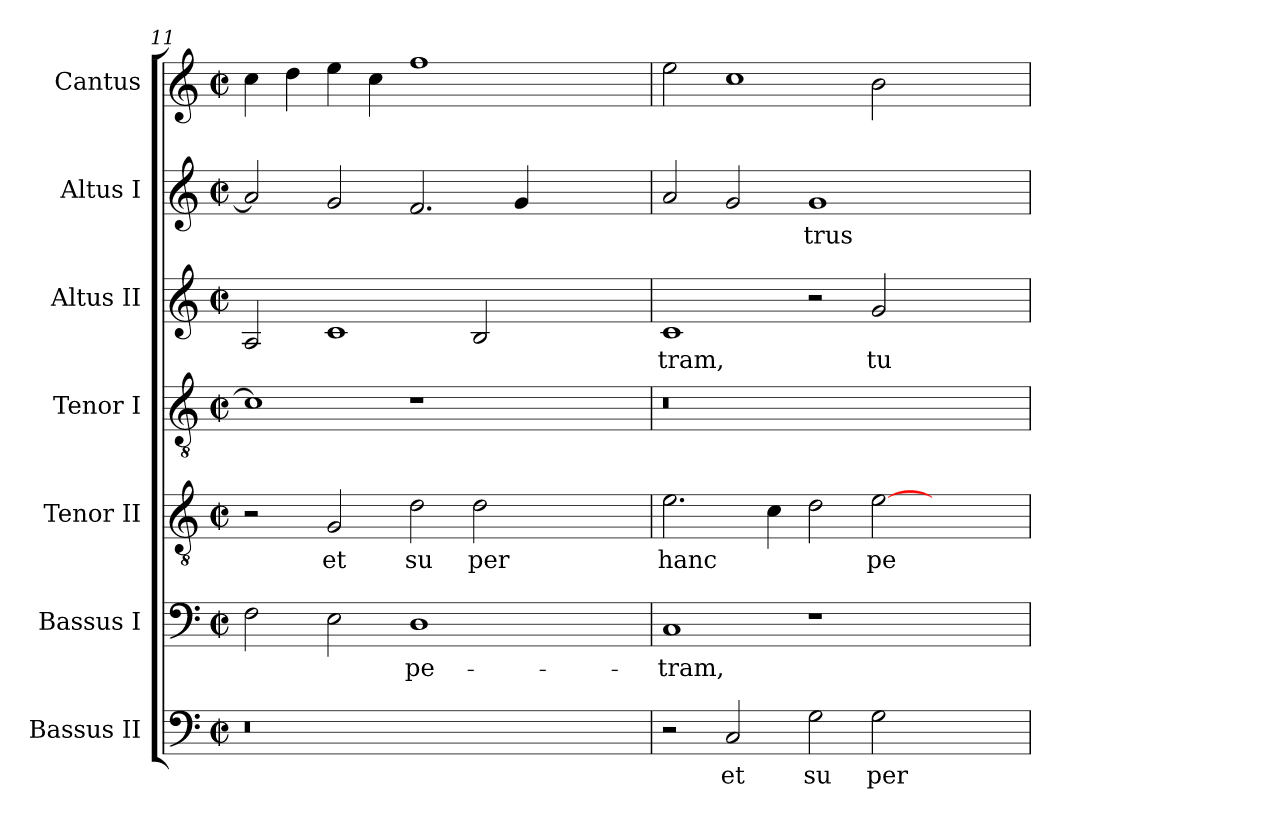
**kern	**text	**kern	**text	**kern	**text	**kern	**kern	**text	**kern	**text	**kern
*part7	*part7	*part6	*part6	*part5	*part5	*part4	*part3	*part3	*part2	*part2	*part1
*staff7	*staff7	*staff6	*staff6	*staff5	*staff5	*staff4	*staff3	*staff3	*staff2	*staff2	*staff1
*I"Bassus II	*	*I"Bassus I	*	*I"Tenor II	*	*I"Tenor I	*I"Altus II	*	*I"Altus I	*	*I"Cantus
*clefF4	*	*clefF4	*	*clefGv2	*	*clefGv2	*clefG2	*	*clefG2	*	*clefG2
*M2/2	*	*M2/2	*	*M2/2	*	*M2/2	*M2/2	*	*M2/2	*	*M2/2
*met(c|)	*	*met(c|)	*	*met(c|)	*	*met(c|)	*met(c|)	*	*met(c|)	*	*met(c|)
=11	=11	=11	=11	=11	=11	=11	=11	=11	=11	=11	=11
0r	.	2F\	.	2r	.	1c]	2A/	.	2a/]	.	4cc\
.	.	.	.	.	.	.	.	.	.	.	4dd\
!	!	!	!	!	!LO:LY:b:cj	!	!	!	!	!	!
.	.	2E\	.	2G/	et	.	1c	.	2g/	.	4ee\
.	.	.	.	.	.	.	.	.	.	.	4cc\
!	!	!	!LO:LY:b:cj	!	!LO:LY:b:cj	!LO:N:vis=1	!	!	!	!	!
.	.	1D	pe-	2d\	su	0r	.	.	2.f/	.	1ff
!	!	!	!	!	!LO:LY:b:cj	!	!	!	!	!	!
.	.	.	.	2d\	per	.	2B/	.	.	.	.
.	.	.	.	.	.	.	.	.	4g/	.	.
1ryy	.	1ryy	.	1ryy	.	.	1ryy	.	1ryy	.	1ryy
=12	=12	=12	=12	=12	=12	=12	=12	=12	=12	=12	=12
!	!	!	!LO:LY:b:cj	!	!LO:LY:b	!	!	!LO:LY:b:cj	!	!	!
2r	.	1C	-tram,	2.e\	hanc	0r	1c	tram,	2a/	.	2ee\
!	!LO:LY:b:cj	!	!	!	!	!	!	!	!	!	!
2C/	et	.	.	.	.	.	.	.	2g/	.	1cc
.	.	.	.	4c\	.	.	.	.	.	.	.
!	!LO:LY:b:cj	!LO:N:vis=1	!	!	!	!	!	!	!	!LO:LY:b:cj	!
2G\	su	0r	.	2d\	.	.	2r	.	1g	-trus	.
!	!LO:LY:b:cj	!	!	!	!LO:LY:b:cj	!	!	!LO:LY:b:cj	!	!	!
2G\	per	.	.	[>2e\	pe	.	2g/	tu	.	.	2b\
1ryy	.	.	.	1ryy	.	1ryy	1ryy	.	1ryy	.	1ryy
=	=	=	=	=	=	=	=	=	=	=	=
*-	*-	*-	*-	*-	*-	*-	*-	*-	*-	*-	*-
